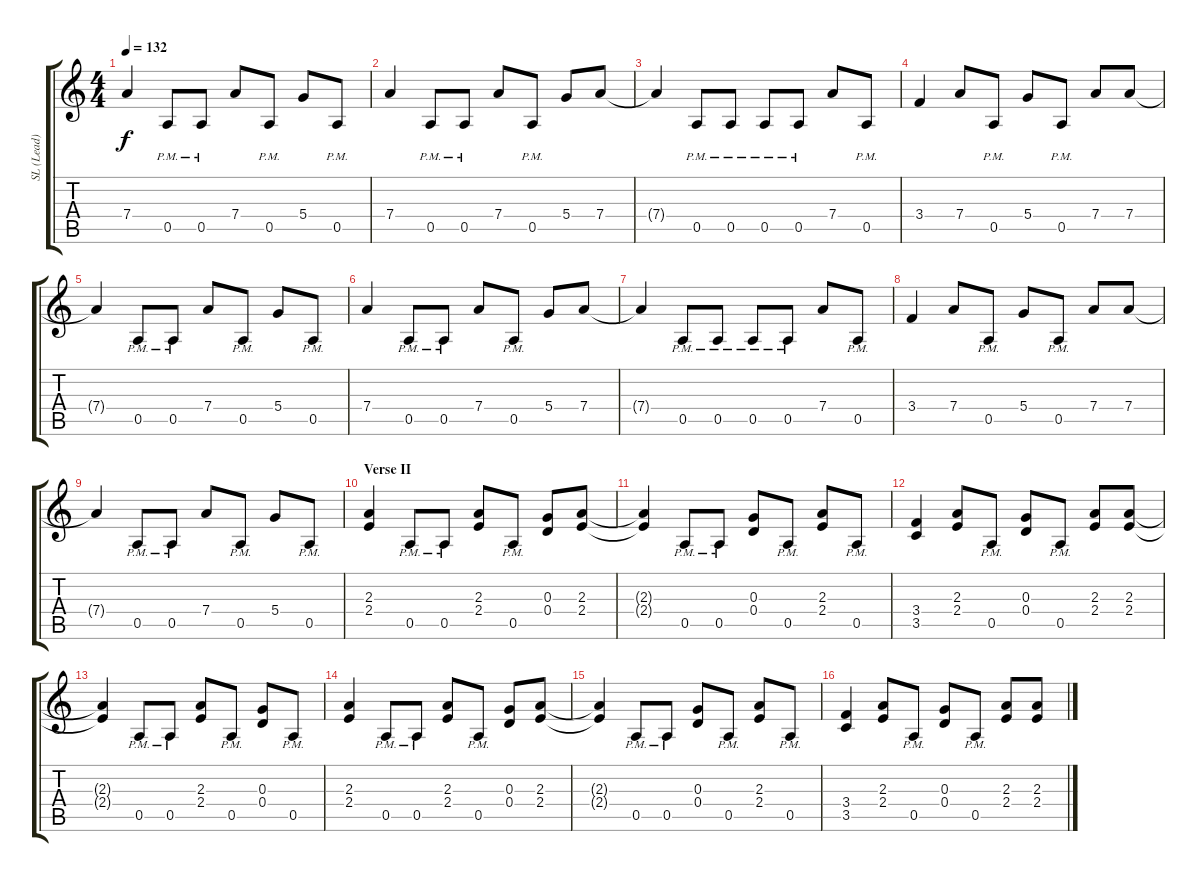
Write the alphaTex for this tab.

\track ("SL (Lead)" "SL (Lead)") {instrument overdrivenguitar}
\staff {score tabs}
\tuning (E4 B3 G3 D3 A2 E2) {hide}
\ts (4 4)
\tempo 132
\clef g2
\ks c
7.4{t}.4{dy f} 0.5{pm}.8 0.5{pm}.8 7.4.8 0.5{pm}.8 5.4.8 0.5{pm}.8 |
7.4.4 0.5{pm}.8 0.5{pm}.8 7.4.8 0.5{pm}.8 5.4.8 7.4.8 |
7.4{t}.4 0.5{pm}.8 0.5{pm}.8 0.5{pm}.8 0.5{pm}.8 7.4.8 0.5{pm}.8 |
3.4.4 7.4.8 0.5{pm}.8 5.4.8 0.5{pm}.8 7.4.8 7.4.8 |
7.4{t}.4 0.5{pm}.8 0.5{pm}.8 7.4.8 0.5{pm}.8 5.4.8 0.5{pm}.8 |
7.4.4 0.5{pm}.8 0.5{pm}.8 7.4.8 0.5{pm}.8 5.4.8 7.4.8 |
7.4{t}.4 0.5{pm}.8 0.5{pm}.8 0.5{pm}.8 0.5{pm}.8 7.4.8 0.5{pm}.8 |
3.4.4 7.4.8 0.5{pm}.8 5.4.8 0.5{pm}.8 7.4.8 7.4.8 |
7.4{t}.4 0.5{pm}.8 0.5{pm}.8 7.4.8 0.5{pm}.8 5.4.8 0.5{pm}.8 |
\section ("" "Verse II")
(2.3 2.4).4 0.5{pm}.8 0.5{pm}.8 (2.3 2.4).8 0.5{pm}.8 (0.3 0.4).8 (2.3 2.4).8 |
(2.3{t} 2.4{t}).4 0.5{pm}.8 0.5{pm}.8 (0.3 0.4).8 0.5{pm}.8 (2.3 2.4).8 0.5{pm}.8 |
(3.4 3.5).4 (2.3 2.4).8 0.5{pm}.8 (0.3 0.4).8 0.5{pm}.8 (2.3 2.4).8 (2.3 2.4).8 |
(2.3{t} 2.4{t}).4 0.5{pm}.8 0.5{pm}.8 (2.3 2.4).8 0.5{pm}.8 (0.3 0.4).8 0.5{pm}.8 |
(2.3 2.4).4 0.5{pm}.8 0.5{pm}.8 (2.3 2.4).8 0.5{pm}.8 (0.3 0.4).8 (2.3 2.4).8 |
(2.3{t} 2.4{t}).4 0.5{pm}.8 0.5{pm}.8 (0.3 0.4).8 0.5{pm}.8 (2.3 2.4).8 0.5{pm}.8 |
(3.4 3.5).4 (2.3 2.4).8 0.5{pm}.8 (0.3 0.4).8 0.5{pm}.8 (2.3 2.4).8 (2.3 2.4).8
